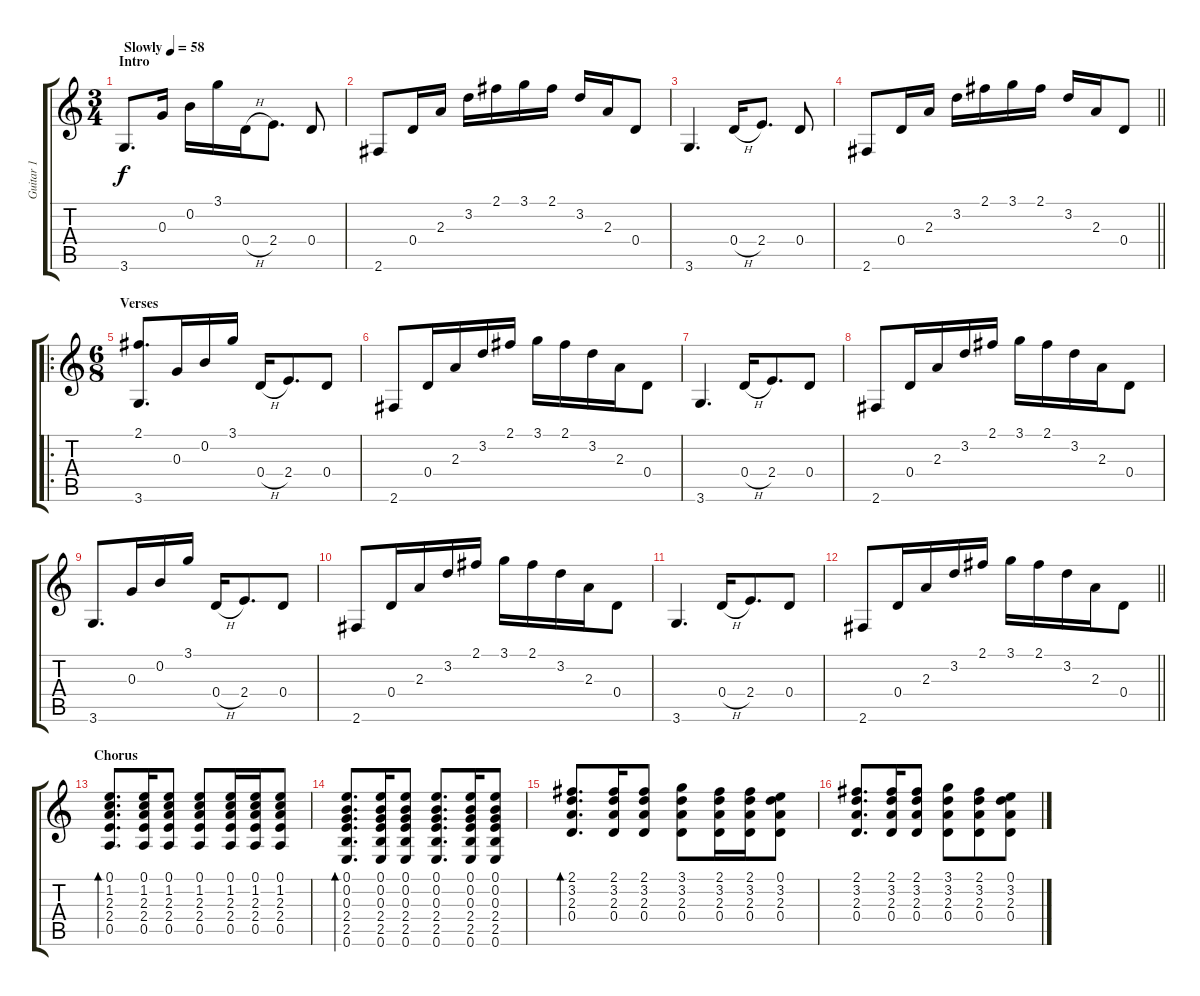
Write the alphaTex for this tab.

\track ("Guitar 1" "Guitar 1") {instrument acousticguitarsteel}
\staff {score tabs}
\tuning (E4 B3 G3 D3 A2 E2) {hide}
\ts (3 4)
\section ("" "Intro")
\tempo (58 "Slowly")
\clef g2
\ks c
3.6.8{d dy f instrument acousticguitarsteel} 0.3.16 0.2.16 3.1.16 0.4{h}.16 2.4.8{d} 0.4.8 |
2.6.8 0.4.16 2.3.16 3.2.16 2.1.16 3.1.16 2.1.16 3.2.16 2.3.16 0.4.8 |
3.6.4{d} 0.4{h}.16 2.4.8{d} 0.4.8 |
\barLineRight lightlight
2.6.8 0.4.16 2.3.16 3.2.16 2.1.16 3.1.16 2.1.16 3.2.16 2.3.16 0.4.8 |
\ro
\ts (6 8)
\section ("" "Verses")
(2.1 3.6).8{d} 0.3.16 0.2.16 3.1.16 0.4{h}.16 2.4.8{d} 0.4.8 |
2.6.8 0.4.16 2.3.16 3.2.16 2.1.16 3.1.16 2.1.16 3.2.16 2.3.16 0.4.8 |
3.6.4{d} 0.4{h}.16 2.4.8{d} 0.4.8 |
2.6.8 0.4.16 2.3.16 3.2.16 2.1.16 3.1.16 2.1.16 3.2.16 2.3.16 0.4.8 |
3.6.8{d} 0.3.16 0.2.16 3.1.16 0.4{h}.16 2.4.8{d} 0.4.8 |
2.6.8 0.4.16 2.3.16 3.2.16 2.1.16 3.1.16 2.1.16 3.2.16 2.3.16 0.4.8 |
3.6.4{d} 0.4{h}.16 2.4.8{d} 0.4.8 |
\barLineRight lightlight
2.6.8 0.4.16 2.3.16 3.2.16 2.1.16 3.1.16 2.1.16 3.2.16 2.3.16 0.4.8 |
\section ("" "Chorus")
(0.1 1.2 2.3 2.4 0.5).8{d bd 120} (0.1 1.2 2.3 2.4 0.5).16 (0.1 1.2 2.3 2.4 0.5).8 (0.1 1.2 2.3 2.4 0.5).8 (0.1 1.2 2.3 2.4 0.5).16 (0.1 1.2 2.3 2.4 0.5).16 (0.1 1.2 2.3 2.4 0.5).8 |
(0.1 0.2 0.3 2.4 2.5 0.6).8{d bd 120} (0.1 0.2 0.3 2.4 2.5 0.6).16 (0.1 0.2 0.3 2.4 2.5 0.6).8 (0.1 0.2 0.3 2.4 2.5 0.6).8{d} (0.1 0.2 0.3 2.4 2.5 0.6).16 (0.1 0.2 0.3 2.4 2.5 0.6).8 |
(2.1 3.2 2.3 0.4).8{d bd 120} (2.1 3.2 2.3 0.4).16 (2.1 3.2 2.3 0.4).8 (3.1 3.2 2.3 0.4).8 (2.1 3.2 2.3 0.4).16 (2.1 3.2 2.3 0.4).16 (0.1 3.2 2.3 0.4).8 |
(2.1 3.2 2.3 0.4).8{d} (2.1 3.2 2.3 0.4).16 (2.1 3.2 2.3 0.4).8 (3.1 3.2 2.3 0.4).8 (2.1 3.2 2.3 0.4).8 (0.1 3.2 2.3 0.4).8
